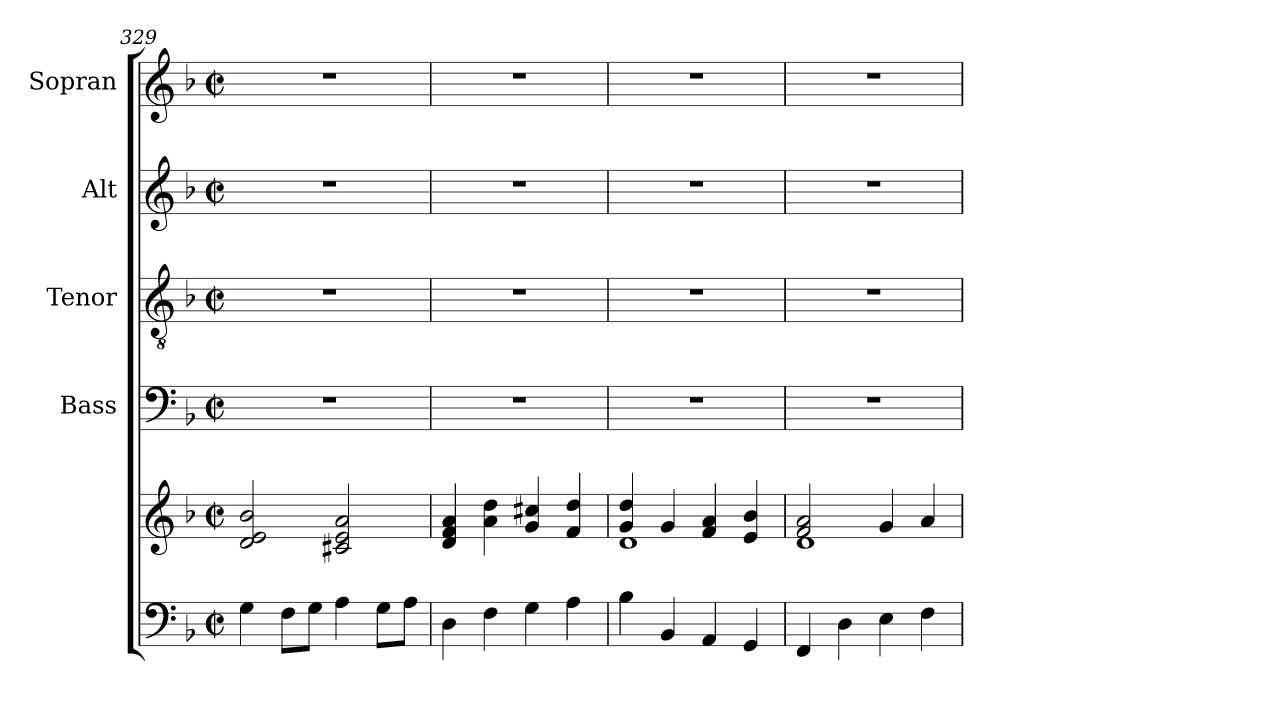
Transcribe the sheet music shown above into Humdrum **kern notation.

**kern	**kern	**kern	**kern	**kern	**kern
*part5	*part5	*part4	*part3	*part2	*part1
*staff6	*staff5	*staff4	*staff3	*staff2	*staff1
*	*	*I"Bass	*I"Tenor	*I"Alt	*I"Sopran
*	*	*I'B.	*I'T.	*I'A.	*I'S.
!!LO:LB:g=z
*clefF4	*clefG2	*clefF4	*clefGv2	*clefG2	*clefG2
*k[b-]	*k[b-]	*k[b-]	*k[b-]	*k[b-]	*k[b-]
*F:	*F:	*F:	*F:	*F:	*F:
*M2/2	*M2/2	*M2/2	*M2/2	*M2/2	*M2/2
*met(c|)	*met(c|)	*met(c|)	*met(c|)	*met(c|)	*met(c|)
=329	=329	=329	=329	=329	=329
4G\	2d/ 2e/ 2b-/	1r	1r	1r	1r
8F\L	.	.	.	.	.
8G\J	.	.	.	.	.
4A\	2c#X/ 2e/ 2a/	.	.	.	.
8G\L	.	.	.	.	.
8A\J	.	.	.	.	.
=330	=330	=330	=330	=330	=330
4D\	4d/ 4f/ 4a/	1r	1r	1r	1r
4F\	4a\ 4dd\	.	.	.	.
4G\	4g/ 4cc#X/	.	.	.	.
4A\	4f/ 4dd/	.	.	.	.
=331	=331	=331	=331	=331	=331
*	*^	*	*	*	*
4B-\	4g/ 4dd/	1d	1r	1r	1r	1r
4BB-/	4g/	.	.	.	.	.
4AA/	4f/ 4a/	.	.	.	.	.
4GG/	4e/ 4b-/	.	.	.	.	.
=332	=332	=332	=332	=332	=332	=332
4FF/	2f/ 2a/	1d	1r	1r	1r	1r
4D\	.	.	.	.	.	.
4E\	4g/	.	.	.	.	.
4F\	4a/	.	.	.	.	.
*	*v	*v	*	*	*	*
=	=	=	=	=	=
*-	*-	*-	*-	*-	*-
